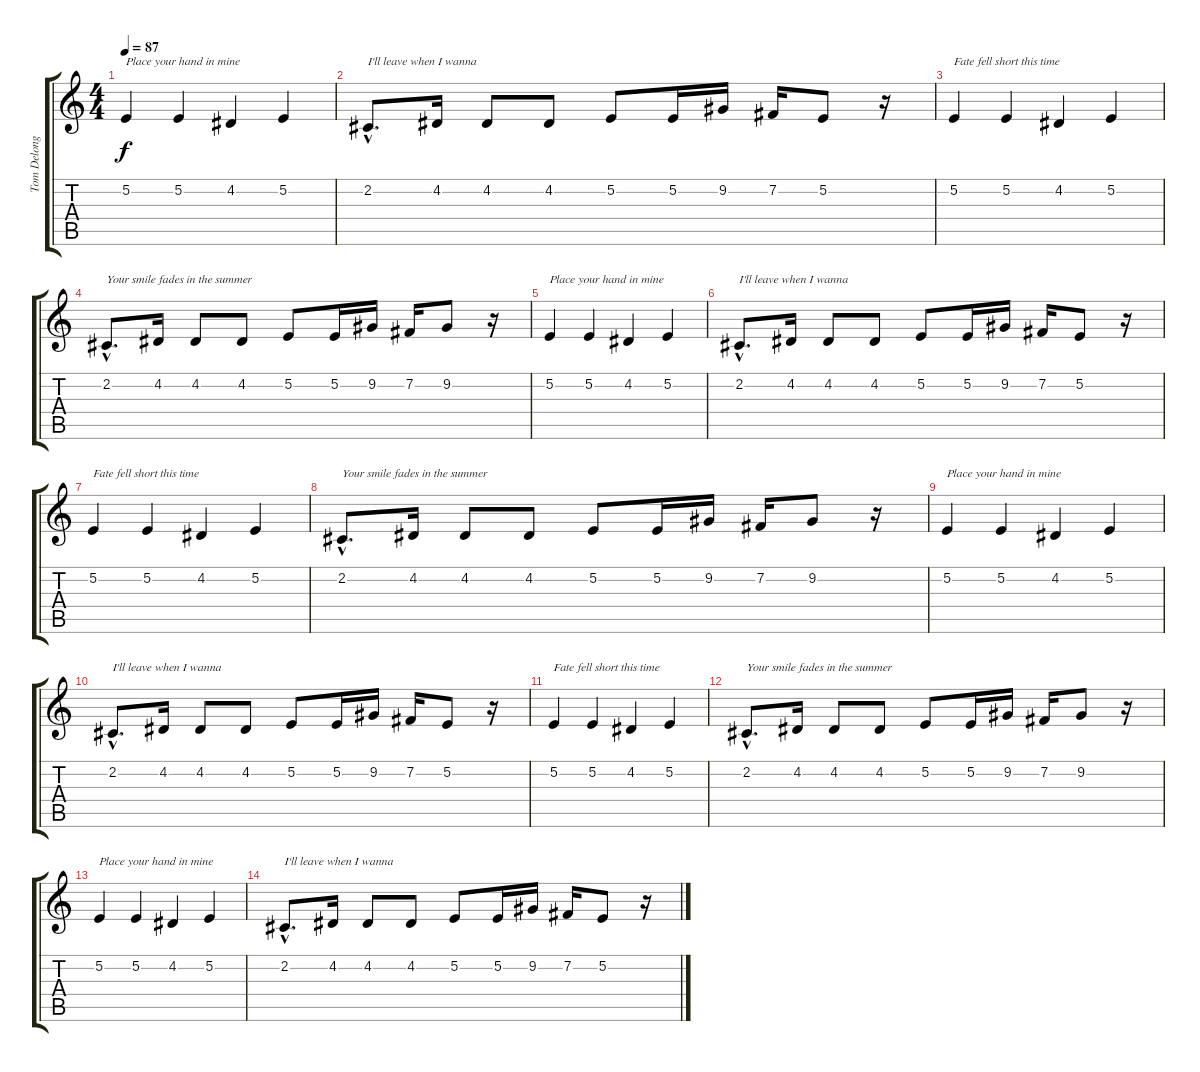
\track ("Tom Delonge" "Tom Delong") {instrument altosax}
\staff {score tabs}
\tuning (E4 B3 G3 D3 A2 E2) {hide}
\ts (4 4)
\tempo 87
\clef g2
\ks c
5.2.4{txt "Place your hand in mine" dy f} 5.2.4 4.2.4 5.2.4 |
2.2{hac}.8{d txt "I'll leave when I wanna"} 4.2.16 4.2.8 4.2.8 5.2.8 5.2.16 9.2.16 7.2.16 5.2.8 r.16 |
5.2.4{txt "Fate fell short this time"} 5.2.4 4.2.4 5.2.4 |
2.2{hac}.8{d txt "Your smile fades in the summer"} 4.2.16 4.2.8 4.2.8 5.2.8 5.2.16 9.2.16 7.2.16 9.2.8 r.16 |
5.2.4{txt "Place your hand in mine"} 5.2.4 4.2.4 5.2.4 |
2.2{hac}.8{d txt "I'll leave when I wanna"} 4.2.16 4.2.8 4.2.8 5.2.8 5.2.16 9.2.16 7.2.16 5.2.8 r.16 |
5.2.4{txt "Fate fell short this time"} 5.2.4 4.2.4 5.2.4 |
2.2{hac}.8{d txt "Your smile fades in the summer"} 4.2.16 4.2.8 4.2.8 5.2.8 5.2.16 9.2.16 7.2.16 9.2.8 r.16 |
5.2.4{txt "Place your hand in mine"} 5.2.4 4.2.4 5.2.4 |
2.2{hac}.8{d txt "I'll leave when I wanna"} 4.2.16 4.2.8 4.2.8 5.2.8 5.2.16 9.2.16 7.2.16 5.2.8 r.16 |
5.2.4{txt "Fate fell short this time"} 5.2.4 4.2.4 5.2.4 |
2.2{hac}.8{d txt "Your smile fades in the summer"} 4.2.16 4.2.8 4.2.8 5.2.8 5.2.16 9.2.16 7.2.16 9.2.8 r.16 |
5.2.4{txt "Place your hand in mine"} 5.2.4 4.2.4 5.2.4 |
2.2{hac}.8{d txt "I'll leave when I wanna"} 4.2.16 4.2.8 4.2.8 5.2.8 5.2.16 9.2.16 7.2.16 5.2.8 r.16
